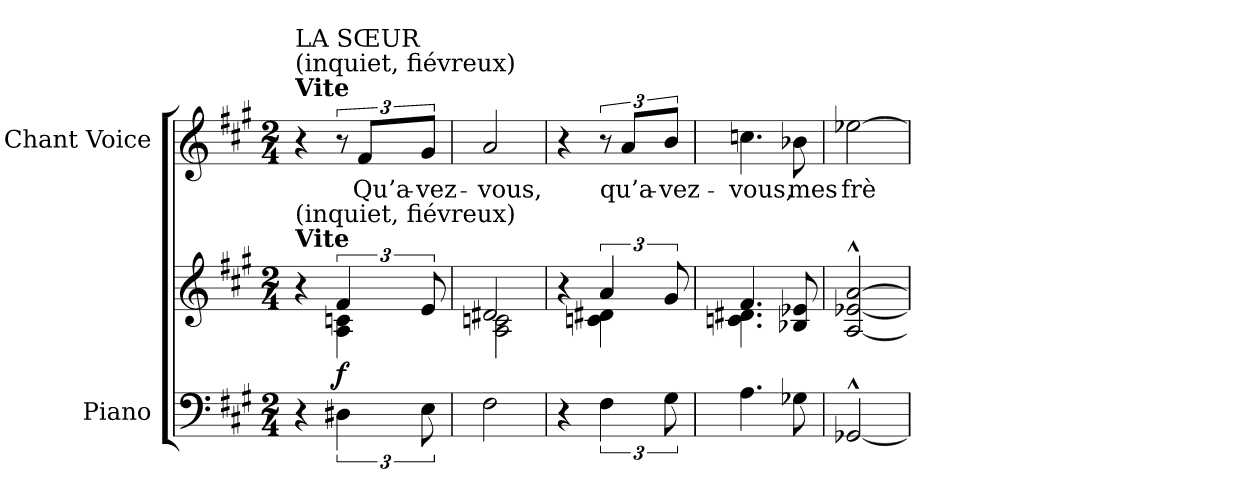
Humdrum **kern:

**kern	**kern	**dynam	**kern	**text
*part2	*part2	*part2	*part1	*part1
*staff3	*staff2	*staff2/3	*staff1	*staff1
*I"Piano	*	*	*I"Chant Voice	*
*I'Pno	*	*	*	*
*clefF4	*clefG2	*	*clefG2	*
*k[f#c#g#]	*k[f#c#g#]	*	*k[f#c#g#]	*
*M2/4	*M2/4	*	*M2/4	*
=1	=1	=1	=1	=1
*	*^	*	*	*
!	!	!	!	!LO:TX:a:B:t=Vite	!
!	!	!	!	!LO:TX:a:t=(inquiet, fiévreux)	!
!	!	!	!	!LO:TX:a:t=LA SŒUR	!
!	!LO:TX:a:B:t=Vite	!	!	!	!
!	!LO:TX:a:t=(inquiet, fiévreux)	!	!	!	!
4r	4r	4ryy	.	4r	.
!	!	!	!LO:DY:b	!	!
6D#X\	6f#/	4A\ 4cn\	f	12r	.
!	!	!	!	!	!LO:LY:b
.	.	.	.	12f#/L	Qu’a-
!	!	!	!	!	!LO:LY:b
12E\	12e/	.	.	12g#/J	-vez-
=2	=2	=2	=2	=2	=2
!	!	!	!	!	!LO:LY:b
2F#\	2d#X/	2A\ 2cn\	.	2a/	-vous,
=3	=3	=3	=3	=3	=3
4r	4r	4ryy	.	4r	.
6F#\	6a/	4cn\ 4d#X\	.	12r	.
!	!	!	!	!	!LO:LY:b
.	.	.	.	12a/L	qu’a-
!	!	!	!	!	!LO:LY:b
12G#\	12g#/	.	.	12b/J	-vez-
=4	=4	=4	=4	=4	=4
!	!	!	!	!	!LO:LY:b
4.A\	4.f#/	4.cn\ 4.d#X\	.	4.ccn\	-vous,
!	!	!	!	!	!LO:LY:b
8G-X\	8B-X/ 8e-X/	8ryy	.	8b-X\	mes
=5	=5	=5	=5	=5	=5
!	!	!	!	!	!LO:LY:b
*	*v	*v	*	*	*
[2GG-X^^/	[2A/^^ [2e-X/^^ [2a/^^	.	[2ee-X\	frè-
=	=	=	=	=
*-	*-	*-	*-	*-
